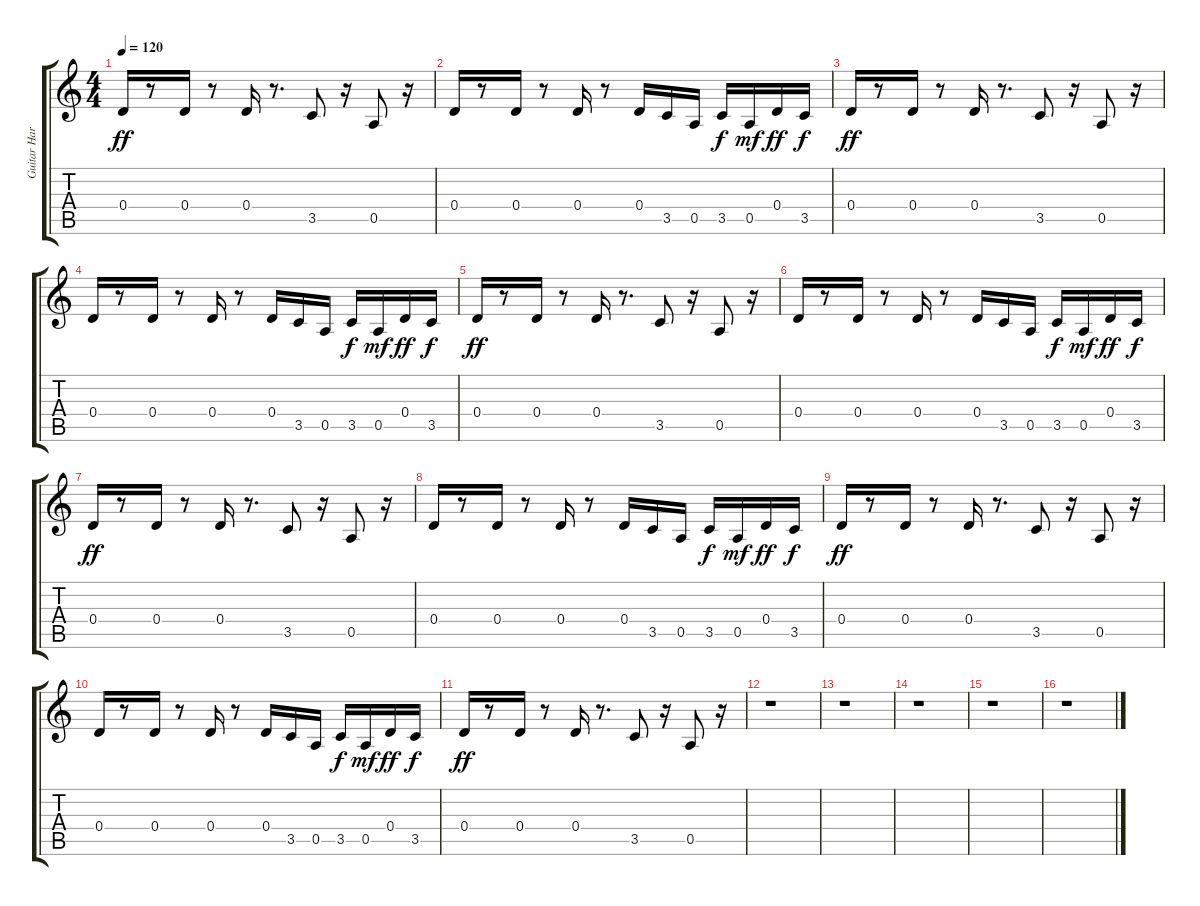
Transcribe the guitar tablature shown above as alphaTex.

\track ("Guitar Harmonics" "Guitar Har") {instrument guitarharmonics}
\staff {score tabs}
\tuning (E4 B3 G3 D3 A2 E2) {hide}
\ts (4 4)
\tempo 120
\clef g2
\ks c
0.4.16{dy ff} r.8 0.4.16 r.8 0.4.16 r.8{d} 3.5.8 r.16 0.5.8 r.16 |
0.4.16 r.8 0.4.16 r.8 0.4.16 r.8 0.4.16 3.5.16 0.5.16 3.5.16{dy f} 0.5.16{dy mf} 0.4.16{dy ff} 3.5.16{dy f} |
0.4.16{dy ff} r.8 0.4.16 r.8 0.4.16 r.8{d} 3.5.8 r.16 0.5.8 r.16 |
0.4.16 r.8 0.4.16 r.8 0.4.16 r.8 0.4.16 3.5.16 0.5.16 3.5.16{dy f} 0.5.16{dy mf} 0.4.16{dy ff} 3.5.16{dy f} |
0.4.16{dy ff} r.8 0.4.16 r.8 0.4.16 r.8{d} 3.5.8 r.16 0.5.8 r.16 |
0.4.16 r.8 0.4.16 r.8 0.4.16 r.8 0.4.16 3.5.16 0.5.16 3.5.16{dy f} 0.5.16{dy mf} 0.4.16{dy ff} 3.5.16{dy f} |
0.4.16{dy ff} r.8 0.4.16 r.8 0.4.16 r.8{d} 3.5.8 r.16 0.5.8 r.16 |
0.4.16 r.8 0.4.16 r.8 0.4.16 r.8 0.4.16 3.5.16 0.5.16 3.5.16{dy f} 0.5.16{dy mf} 0.4.16{dy ff} 3.5.16{dy f} |
0.4.16{dy ff} r.8 0.4.16 r.8 0.4.16 r.8{d} 3.5.8 r.16 0.5.8 r.16 |
0.4.16 r.8 0.4.16 r.8 0.4.16 r.8 0.4.16 3.5.16 0.5.16 3.5.16{dy f} 0.5.16{dy mf} 0.4.16{dy ff} 3.5.16{dy f} |
0.4.16{dy ff} r.8 0.4.16 r.8 0.4.16 r.8{d} 3.5.8 r.16 0.5.8 r.16 |
r.1 |
r.1 |
r.1 |
r.1 |
r.1
